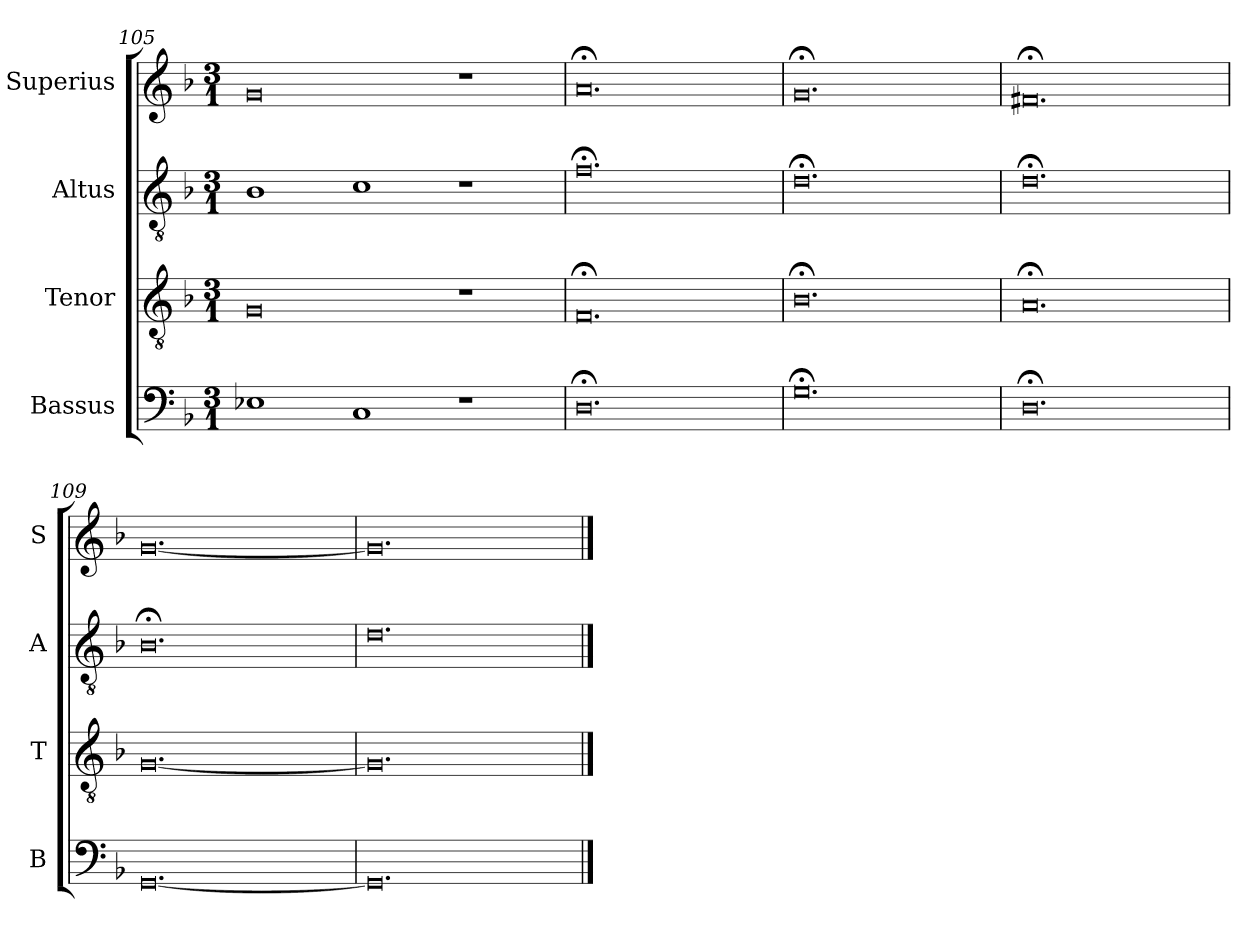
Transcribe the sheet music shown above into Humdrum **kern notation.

**kern	**kern	**kern	**kern
*part4	*part3	*part2	*part1
*staff4	*staff3	*staff2	*staff1
*I"Bassus	*I"Tenor	*I"Altus	*I"Superius
*I'B	*I'T	*I'A	*I'S
*clefF4	*clefGv2	*clefGv2	*clefG2
*k[b-]	*k[b-]	*k[b-]	*k[b-]
*M3/1	*M3/1	*M3/1	*M3/1
=105	=105	=105	=105
1E-X	0G	1B-	0g
1C	.	1c	.
1r	1r	1r	1r
=106	=106	=106	=106
0.D;<	0.F;<	0.f;<	0.a;<
=107	=107	=107	=107
0.G;<	0.B-;<	0.d;<	0.g;<
=108	=108	=108	=108
0.D;<	0.A;<	0.d;<	0.f#X;<
=109	=109	=109	=109
[0.GG	[0.G	0.B-;<	[0.g
=110	=110	=110	=110
0.GG]	0.G]	0.d	0.g]
==	==	==	==
*-	*-	*-	*-
